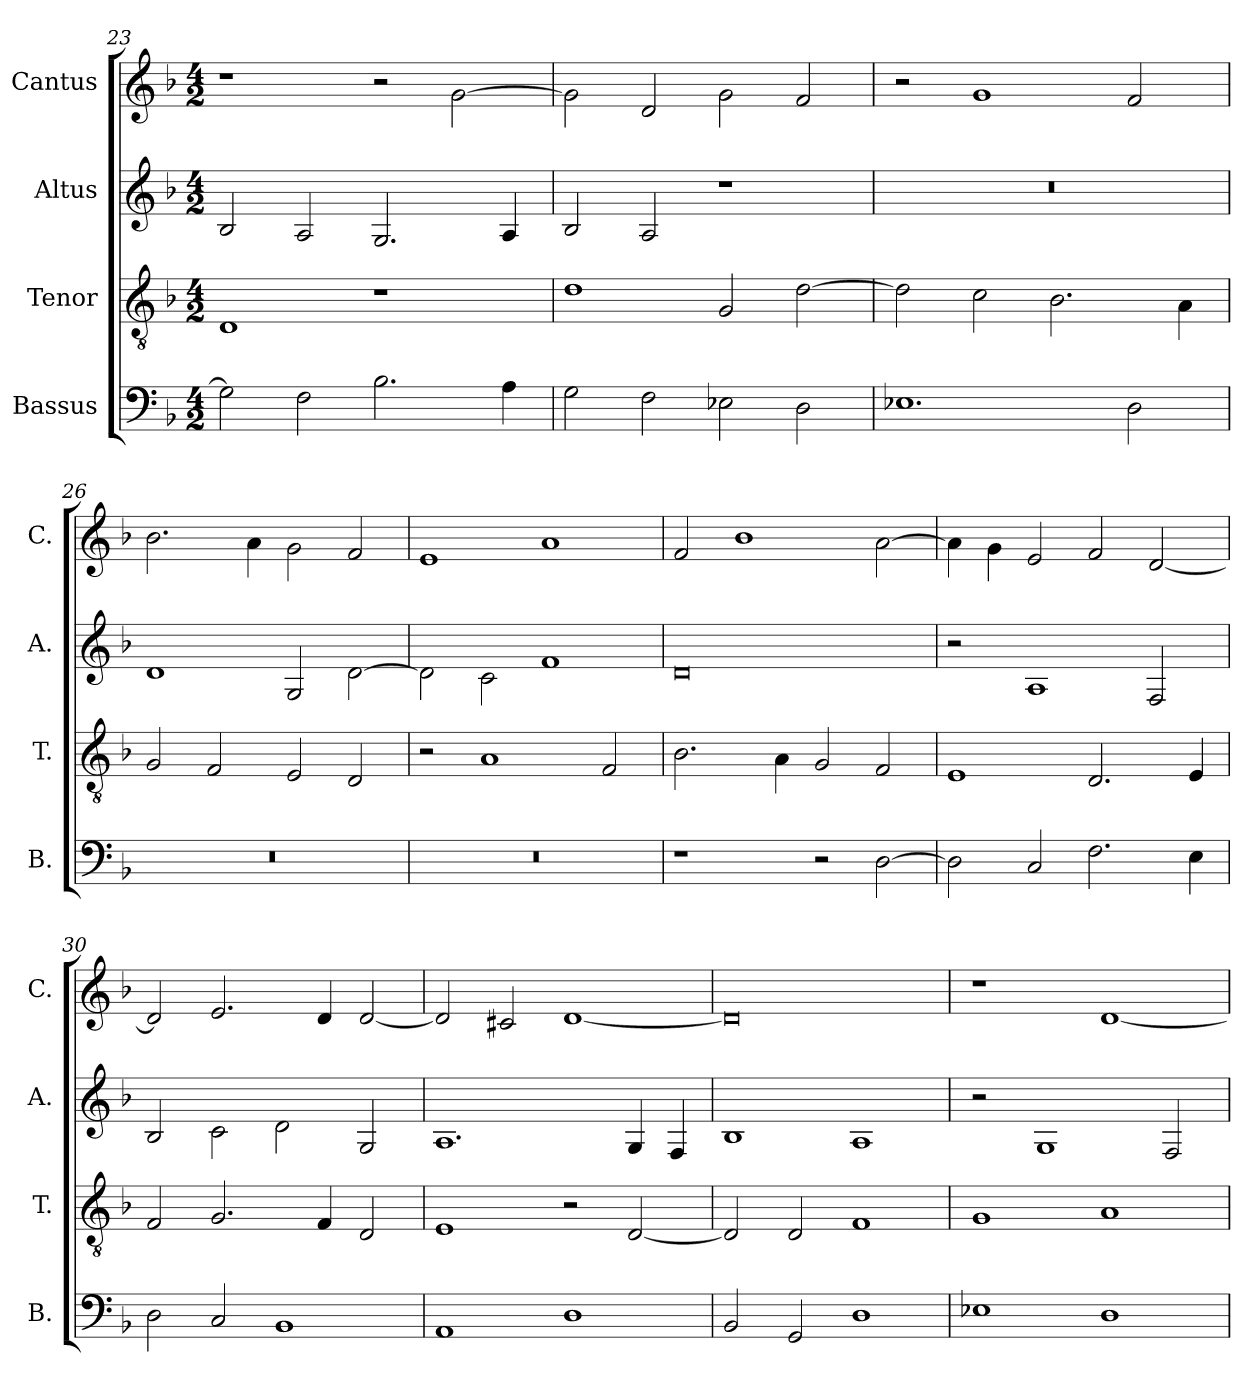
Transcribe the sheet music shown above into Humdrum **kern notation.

**kern	**kern	**kern	**kern
*part4	*part3	*part2	*part1
*staff4	*staff3	*staff2	*staff1
*I"Bassus	*I"Tenor	*I"Altus	*I"Cantus
*I'B.	*I'T.	*I'A.	*I'C.
*clefF4	*clefGv2	*clefG2	*clefG2
*k[b-]	*k[b-]	*k[b-]	*k[b-]
*M4/2	*M4/2	*M4/2	*M4/2
=23	=23	=23	=23
2G\]	1D	2B-/	1r
2F\	.	2A/	.
2.B-\	1r	2.G/	2r
.	.	.	[2g\
4A\	.	4A/	.
=24	=24	=24	=24
2G\	1d	2B-/	2g\]
2F\	.	2A/	2d/
2E-X\	2G/	1r	2g\
2D\	[2d\	.	2f/
=25	=25	=25	=25
1.E-X	2d\]	0r	2r
.	2c\	.	1g
.	2.B-\	.	.
2D\	.	.	2f/
.	4A\	.	.
=26	=26	=26	=26
0r	2G/	1d	2.b-\
.	2F/	.	.
.	.	.	4a\
.	2E/	2G/	2g\
.	2D/	[2d\	2f/
=27	=27	=27	=27
0r	2r	2d\]	1e
.	1A	2c\	.
.	.	1f	1a
.	2F/	.	.
!!LO:LB:g=z
=28	=28	=28	=28
1r	2.B-\	0d	2f/
.	.	.	1b-
.	4A\	.	.
2r	2G/	.	.
[2D\	2F/	.	[2a\
=29	=29	=29	=29
2D\]	1E	2r	4a\]
.	.	.	4g\
2C/	.	1A	2e/
2.F\	2.D/	.	2f/
.	.	2F/	[2d/
4E\	4E/	.	.
=30	=30	=30	=30
2D\	2F/	2B-/	2d/]
2C/	2.G/	2c\	2.e/
1BB-	.	2d\	.
.	4F/	.	4d/
.	2D/	2G/	[2d/
=31	=31	=31	=31
1AA	1E	1.A	2d/]
.	.	.	2c#X/
1D	2r	.	[1d
.	[2D/	4G/	.
.	.	4F/	.
=32	=32	=32	=32
2BB-/	2D/]	1B-	0d]
2GG/	2D/	.	.
1D	1F	1A	.
=33	=33	=33	=33
1E-X	1G	2r	1r
.	.	1G	.
1D	1A	.	[1d
.	.	2F/	.
=	=	=	=
*-	*-	*-	*-
